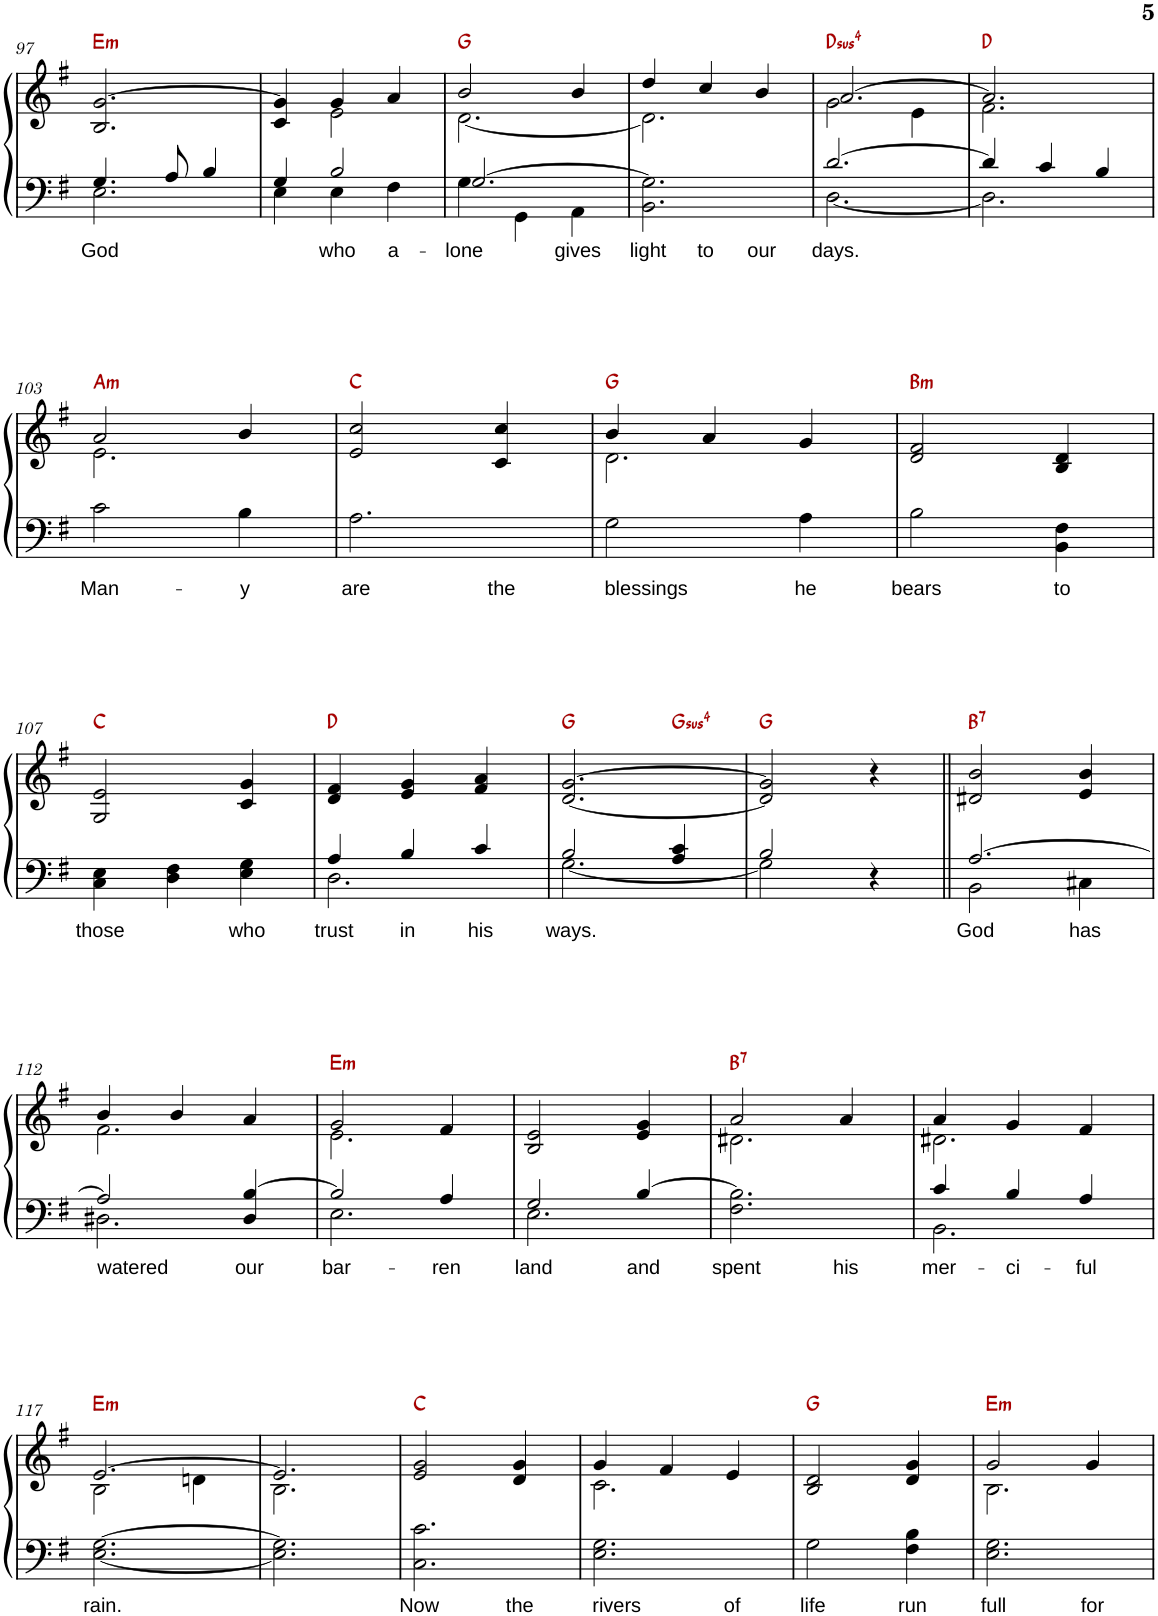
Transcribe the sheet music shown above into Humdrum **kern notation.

**kern	**text	**kern	**harte
*part1	*part1	*part1	*part1
*staff2	*staff2	*staff1	*
*I"Piano	*	*	*
*I'Pno.	*	*	*
!!LO:PB:g=z
*clefF4	*	*clefG2	*
*k[f#]	*	*k[f#]	*
*M3/4	*	*M3/4	*
=97	=97	=97	=97
!	!LO:LY:b	!	!LO:H:kt=m
*^	*	*	*
4.G/	2.E\	God	2.B/ [2.g/	E:min
8A/	.	.	.	.
4B/	.	.	.	.
=98	=98	=98	=98	=98
*	*	*	*^	*
4G/	4E\	.	4c/ 4g/]	4ryy	.
!	!	!LO:LY:b	!	!	!
2B/	4E\	who	4g/	2e\	.
!	!	!LO:LY:b	!	!	!
.	4F#\	a-	4a/	.	.
=99	=99	=99	=99	=99	=99
!	!	!LO:LY:b	!	!	!
[2.G/	4G\	-lone	2b/	[2.d\	G:maj
.	4GG\	.	.	.	.
!	!	!LO:LY:b	!	!	!
.	4AA\	gives	4b/	.	.
=100	=100	=100	=100	=100	=100
!	!	!LO:LY:b	!	!	!
2.BB\ 2.G\]	4D	light	4dd/	2.d\]	.
!	!	!LO:LY:b	!	!	!
.	4D	to	4cc/	.	.
!	!	!LO:LY:b	!	!	!
.	4D	our	4b/	.	.
=101	=101	=101	=101	=101	=101
!	!	!LO:LY:b	!	!	!LO:H:kt=4
[2.d/	[2.D\	days.	[2.a/	2g\	D:sus4
.	.	.	.	4e\	.
=102	=102	=102	=102	=102	=102
4d/]	2.D\]	.	2.a/]	2.f#\	D:maj
4c/	.	.	.	.	.
4B/	.	.	.	.	.
*v	*v	*	*	*	*
!!LO:LB:g=z	!!
=103	=103	=103	=103	=103
!	!LO:LY:b	!	!	!LO:H:kt=m
2c\	Man-	2a/	2.e\	A:min
!	!LO:LY:b	!	!	!
4B\	-y	4b/	.	.
*	*	*v	*v	*
=104	=104	=104	=104
!	!LO:LY:b	!	!
*^	*	*	*
2.A\	2ryy	are	2e/ 2cc/	C:maj
!	!	!LO:LY:b	!	!
.	4D	the	4c/ 4cc/	.
=105	=105	=105	=105	=105
!	!	!LO:LY:b	!	!
*	*	*	*^	*
2G\	2D	blessings	4b/	2.d\	G:maj
.	.	.	4a/	.	.
!	!	!LO:LY:b	!	!	!
4A\	4D	he	4g/	.	.
*	*	*	*v	*v	*
=106	=106	=106	=106	=106
!	!	!LO:LY:b	!	!LO:H:kt=m
*v	*v	*	*	*
2B\	bears	2d/ 2f#/	B:min
!	!LO:LY:b	!	!
4BB\ 4F#\	to	4B/ 4d/	.
!!LO:LB:g=z
=107	=107	=107	=107
!	!LO:LY:b	!	!
4C\ 4E\	those	2G/ 2e/	C:maj
4D\ 4F#\	.	.	.
!	!LO:LY:b	!	!
4E\ 4G\	who	4c/ 4g/	.
=108	=108	=108	=108
!	!LO:LY:b	!	!
*^	*	*	*
4A/	2.D\	trust	4d/ 4f#/	D:maj
!	!	!LO:LY:b	!	!
4B/	.	in	4e/ 4g/	.
!	!	!LO:LY:b	!	!
4c/	.	his	4f#/ 4a/	.
=109	=109	=109	=109	=109
!	!	!LO:LY:b	!	!
*	*	*	*^	*
2B/	[2.G\	ways.	[2.d/ [2.g/	2ryy	G:maj
!	!	!	!	!	!LO:H:kt=4
4A/ 4c/	.	.	.	4ryy	G:sus4
*	*	*	*v	*v	*
=110	=110	=110	=110	=110
2B/	2G\]	.	2d/] 2g/]	G:maj
4r	4ryy	.	4r	.
=111||	=111||	=111||	=111||	=111||
!	!	!LO:LY:b	!	!LO:H:kt=7
[2.A/	2BB\	God	2d#X/ 2b/	B:7
!	!	!LO:LY:b	!	!
.	4C#X\	has	4e/ 4b/	.
!!LO:LB:g=z
=112	=112	=112	=112	=112
*	*^	*	*	*
!	!	!	!LO:LY:b	!	!
*	*	*	*	*^	*
2A/]	2.D#X\	2Dn	watered	4b/	2.f#\	.
.	.	.	.	4b/	.	.
!	!	!	!LO:LY:b	!	!	!
[4B/	.	4D/	our	4a/	.	.
=113	=113	=113	=113	=113	=113	=113
!	!	!	!LO:LY:b	!	!	!LO:H:kt=m
*	*v	*v	*	*	*	*
2B/]	2.E\	bar-	2g/	2.e\	E:min
!	!	!LO:LY:b	!	!	!
4A/	.	-ren	4f#/	.	.
*	*	*	*v	*v	*
=114	=114	=114	=114	=114
!	!	!LO:LY:b	!	!
2G/	2.E\	land	2B/ 2e/	.
!	!	!LO:LY:b	!	!
[4B/	.	and	4e/ 4g/	.
=115	=115	=115	=115	=115
!	!	!LO:LY:b	!	!LO:H:kt=7
*	*	*	*^	*
2.F#\ 2.B\]	2ryy	spent	2a/	2.d#X\	B:7
!	!	!LO:LY:b	!	!	!
.	4D	his	4a/	.	.
=116	=116	=116	=116	=116	=116
!	!	!LO:LY:b	!	!	!
4c/	2.BB\	mer-	4a/	2.d#X\	.
!	!	!LO:LY:b	!	!	!
4B/	.	-ci-	4g/	.	.
!	!	!LO:LY:b	!	!	!
4A/	.	-ful	4f#/	.	.
*v	*v	*	*	*	*
!!LO:LB:g=z	!!
=117	=117	=117	=117	=117
!	!LO:LY:b	!	!	!LO:H:kt=m
[2.E\ [2.G\	rain.	[2.e/	2B\	E:min
.	.	.	4dn\	.
=118	=118	=118	=118	=118
2.E\] 2.G\]	.	2.e/]	2.B\	.
=119	=119	=119	=119	=119
!	!LO:LY:b	!	!	!
*^	*	*v	*v	*
2.C\ 2.c\	2ryy	Now	2e/ 2g/	C:maj
!	!	!LO:LY:b	!	!
.	4D	the	4d/ 4g/	.
=120	=120	=120	=120	=120
!	!	!LO:LY:b	!	!
*	*	*	*^	*
2.E\ 2.G\	2D	rivers	4g/	2.c\	.
.	.	.	4f#/	.	.
!	!	!LO:LY:b	!	!	!
.	4D	of	4e/	.	.
*	*	*	*v	*v	*
=121	=121	=121	=121	=121
!	!	!LO:LY:b	!	!
*v	*v	*	*	*
2G\	life	2B/ 2d/	G:maj
!	!LO:LY:b	!	!
4F#\ 4B\	run	4d/ 4g/	.
=122	=122	=122	=122
!	!LO:LY:b	!	!LO:H:kt=m
*^	*	*^	*
2.E\ 2.G\	2ryy	full	2g/	2.B\	E:min
!	!	!LO:LY:b	!	!	!
.	4D	for	4g/	.	.
*v	*v	*	*	*	*
*	*	*v	*v	*
=	=	=	=
*-	*-	*-	*-
